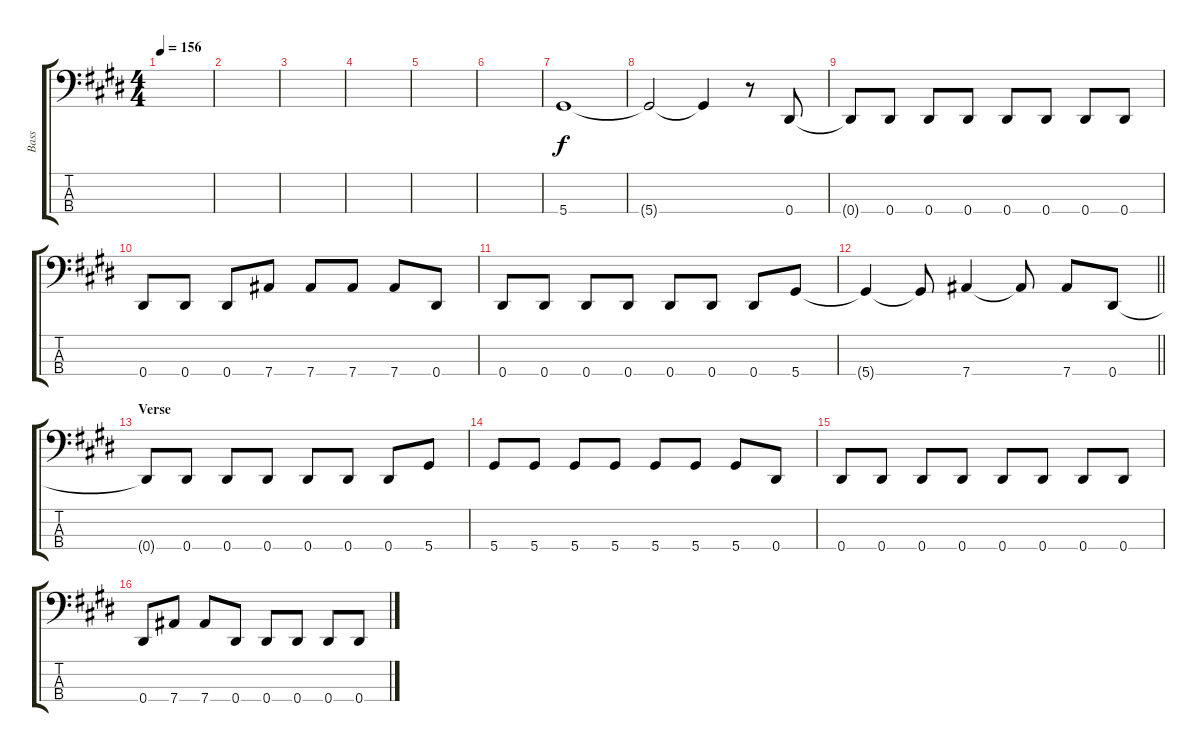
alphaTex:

\track ("Bass" "Bass") {instrument electricbassfinger}
\staff {score tabs}
\tuning (Gb2 Db2 Ab1 Eb1) {hide}
\ts (4 4)
\tempo 156
\clef f4
\ks e
|
\ks c#minor
|
|
|
|
\ks e
|
\ks c#minor
5.4.1 |
5.4{t}.2 5.4{t}.4 r.8 0.4.8 |
\ks e
0.4{t}.8 0.4.8 0.4.8 0.4.8 0.4.8 0.4.8 0.4.8 0.4.8 |
\ks c#minor
0.4.8 0.4.8 0.4.8 7.4.8 7.4.8 7.4.8 7.4.8 0.4.8 |
0.4.8 0.4.8 0.4.8 0.4.8 0.4.8 0.4.8 0.4.8 5.4.8 |
\barLineRight lightlight
\ks e
5.4{t}.4 5.4{t}.8 7.4.4 7.4{t}.8 7.4.8 0.4.8 |
\section ("" "Verse")
0.4{t}.8 0.4.8 0.4.8 0.4.8 0.4.8 0.4.8 0.4.8 5.4.8 |
\ks c#minor
5.4.8 5.4.8 5.4.8 5.4.8 5.4.8 5.4.8 5.4.8 0.4.8 |
0.4.8 0.4.8 0.4.8 0.4.8 0.4.8 0.4.8 0.4.8 0.4.8 |
0.4.8 7.4.8 7.4.8 0.4.8 0.4.8 0.4.8 0.4.8 0.4.8
